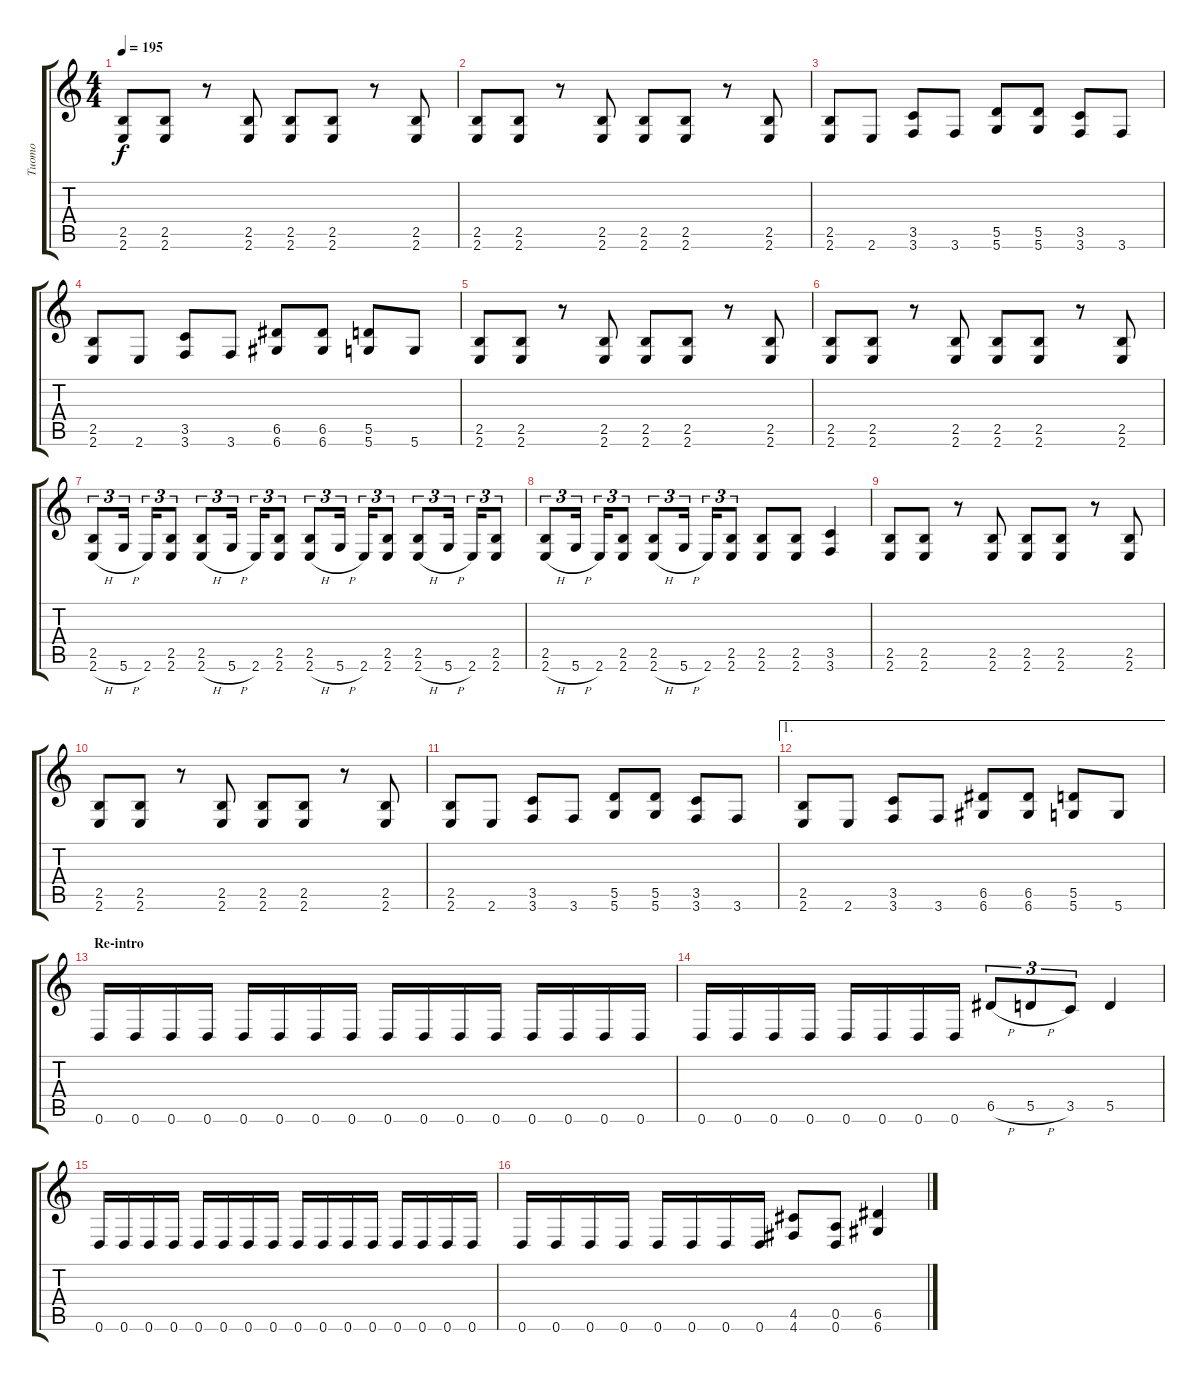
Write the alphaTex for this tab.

\track ("Tuomo" "Tuomo") {instrument distortionguitar}
\staff {score tabs}
\tuning (E4 B3 G3 D3 A2 D2) {hide}
\ts (4 4)
\tempo 195
\clef g2
\ks c
(2.5 2.6).8{dy f} (2.5 2.6).8 r.8 (2.5 2.6).8 (2.5 2.6).8 (2.5 2.6).8 r.8 (2.5 2.6).8 |
(2.5 2.6).8 (2.5 2.6).8 r.8 (2.5 2.6).8 (2.5 2.6).8 (2.5 2.6).8 r.8 (2.5 2.6).8 |
(2.5 2.6).8 2.6.8 (3.5 3.6).8 3.6.8 (5.5 5.6).8 (5.5 5.6).8 (3.5 3.6).8 3.6.8 |
(2.5 2.6).8 2.6.8 (3.5 3.6).8 3.6.8 (6.5 6.6).8 (6.5 6.6).8 (5.5 5.6).8 5.6.8 |
(2.5 2.6).8 (2.5 2.6).8 r.8 (2.5 2.6).8 (2.5 2.6).8 (2.5 2.6).8 r.8 (2.5 2.6).8 |
(2.5 2.6).8 (2.5 2.6).8 r.8 (2.5 2.6).8 (2.5 2.6).8 (2.5 2.6).8 r.8 (2.5 2.6).8 |
(2.5 2.6{h}).8{tu (3 2)} 5.6{h}.16{tu (3 2)} 2.6.16{tu (3 2)} (2.5 2.6).8{tu (3 2)} (2.5 2.6{h}).8{tu (3 2)} 5.6{h}.16{tu (3 2)} 2.6.16{tu (3 2)} (2.5 2.6).8{tu (3 2)} (2.5 2.6{h}).8{tu (3 2)} 5.6{h}.16{tu (3 2)} 2.6.16{tu (3 2)} (2.5 2.6).8{tu (3 2)} (2.5 2.6{h}).8{tu (3 2)} 5.6{h}.16{tu (3 2)} 2.6.16{tu (3 2)} (2.5 2.6).8{tu (3 2)} |
(2.5 2.6{h}).8{tu (3 2)} 5.6{h}.16{tu (3 2)} 2.6.16{tu (3 2)} (2.5 2.6).8{tu (3 2)} (2.5 2.6{h}).8{tu (3 2)} 5.6{h}.16{tu (3 2)} 2.6.16{tu (3 2)} (2.5 2.6).8{tu (3 2)} (2.5 2.6).8 (2.5 2.6).8 (3.5 3.6).4 |
(2.5 2.6).8 (2.5 2.6).8 r.8 (2.5 2.6).8 (2.5 2.6).8 (2.5 2.6).8 r.8 (2.5 2.6).8 |
(2.5 2.6).8 (2.5 2.6).8 r.8 (2.5 2.6).8 (2.5 2.6).8 (2.5 2.6).8 r.8 (2.5 2.6).8 |
(2.5 2.6).8 2.6.8 (3.5 3.6).8 3.6.8 (5.5 5.6).8 (5.5 5.6).8 (3.5 3.6).8 3.6.8 |
\ae 1
(2.5 2.6).8 2.6.8 (3.5 3.6).8 3.6.8 (6.5 6.6).8 (6.5 6.6).8 (5.5 5.6).8 5.6.8 |
\section ("" "Re-intro")
0.6.16 0.6.16 0.6.16 0.6.16 0.6.16 0.6.16 0.6.16 0.6.16 0.6.16 0.6.16 0.6.16 0.6.16 0.6.16 0.6.16 0.6.16 0.6.16 |
0.6.16 0.6.16 0.6.16 0.6.16 0.6.16 0.6.16 0.6.16 0.6.16 6.5{h}.8{tu (3 2)} 5.5{h}.8{tu (3 2)} 3.5.8{tu (3 2)} 5.5.4 |
0.6.16 0.6.16 0.6.16 0.6.16 0.6.16 0.6.16 0.6.16 0.6.16 0.6.16 0.6.16 0.6.16 0.6.16 0.6.16 0.6.16 0.6.16 0.6.16 |
0.6.16 0.6.16 0.6.16 0.6.16 0.6.16 0.6.16 0.6.16 0.6.16 (4.5 4.6).8 (0.5 0.6).8 (6.5 6.6).4
